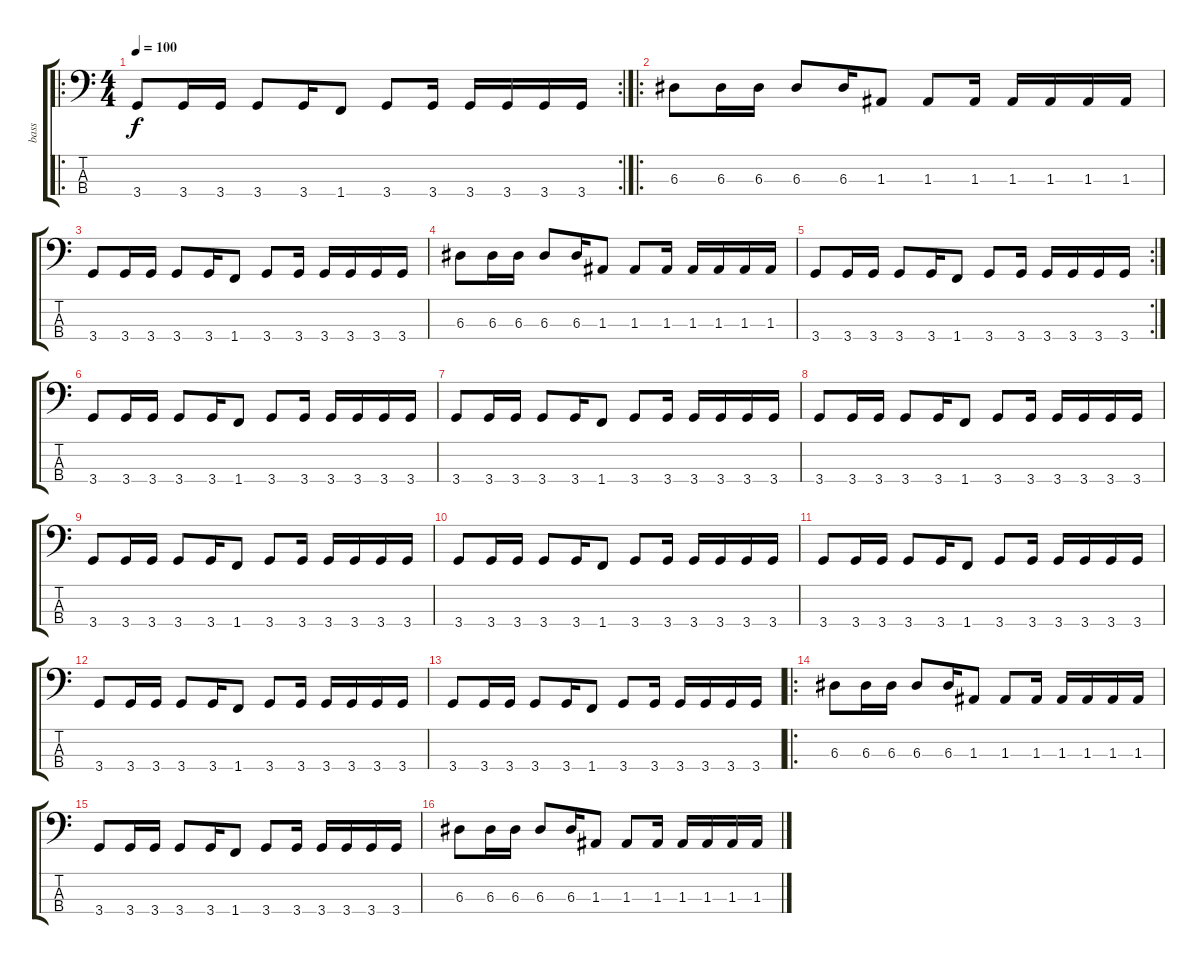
\track ("bass" "bass") {instrument acousticguitarnylon}
\staff {score tabs}
\tuning (G2 D2 A1 E1) {hide}
\ro
\rc 2
\ts (4 4)
\tempo 100
\clef f4
\ks c
3.4.8{dy f instrument acousticguitarnylon} 3.4.16 3.4.16 3.4.8 3.4.16 1.4.8 3.4.8 3.4.16 3.4.16 3.4.16 3.4.16 3.4.16 |
\ro
6.3.8 6.3.16 6.3.16 6.3.8 6.3.16 1.3.8 1.3.8 1.3.16 1.3.16 1.3.16 1.3.16 1.3.16 |
3.4.8 3.4.16 3.4.16 3.4.8 3.4.16 1.4.8 3.4.8 3.4.16 3.4.16 3.4.16 3.4.16 3.4.16 |
6.3.8 6.3.16 6.3.16 6.3.8 6.3.16 1.3.8 1.3.8 1.3.16 1.3.16 1.3.16 1.3.16 1.3.16 |
\rc 2
3.4.8 3.4.16 3.4.16 3.4.8 3.4.16 1.4.8 3.4.8 3.4.16 3.4.16 3.4.16 3.4.16 3.4.16 |
3.4.8 3.4.16 3.4.16 3.4.8 3.4.16 1.4.8 3.4.8 3.4.16 3.4.16 3.4.16 3.4.16 3.4.16 |
3.4.8 3.4.16 3.4.16 3.4.8 3.4.16 1.4.8 3.4.8 3.4.16 3.4.16 3.4.16 3.4.16 3.4.16 |
3.4.8 3.4.16 3.4.16 3.4.8 3.4.16 1.4.8 3.4.8 3.4.16 3.4.16 3.4.16 3.4.16 3.4.16 |
3.4.8 3.4.16 3.4.16 3.4.8 3.4.16 1.4.8 3.4.8 3.4.16 3.4.16 3.4.16 3.4.16 3.4.16 |
3.4.8 3.4.16 3.4.16 3.4.8 3.4.16 1.4.8 3.4.8 3.4.16 3.4.16 3.4.16 3.4.16 3.4.16 |
3.4.8 3.4.16 3.4.16 3.4.8 3.4.16 1.4.8 3.4.8 3.4.16 3.4.16 3.4.16 3.4.16 3.4.16 |
3.4.8 3.4.16 3.4.16 3.4.8 3.4.16 1.4.8 3.4.8 3.4.16 3.4.16 3.4.16 3.4.16 3.4.16 |
3.4.8 3.4.16 3.4.16 3.4.8 3.4.16 1.4.8 3.4.8 3.4.16 3.4.16 3.4.16 3.4.16 3.4.16 |
\ro
6.3.8 6.3.16 6.3.16 6.3.8 6.3.16 1.3.8 1.3.8 1.3.16 1.3.16 1.3.16 1.3.16 1.3.16 |
3.4.8 3.4.16 3.4.16 3.4.8 3.4.16 1.4.8 3.4.8 3.4.16 3.4.16 3.4.16 3.4.16 3.4.16 |
6.3.8 6.3.16 6.3.16 6.3.8 6.3.16 1.3.8 1.3.8 1.3.16 1.3.16 1.3.16 1.3.16 1.3.16
